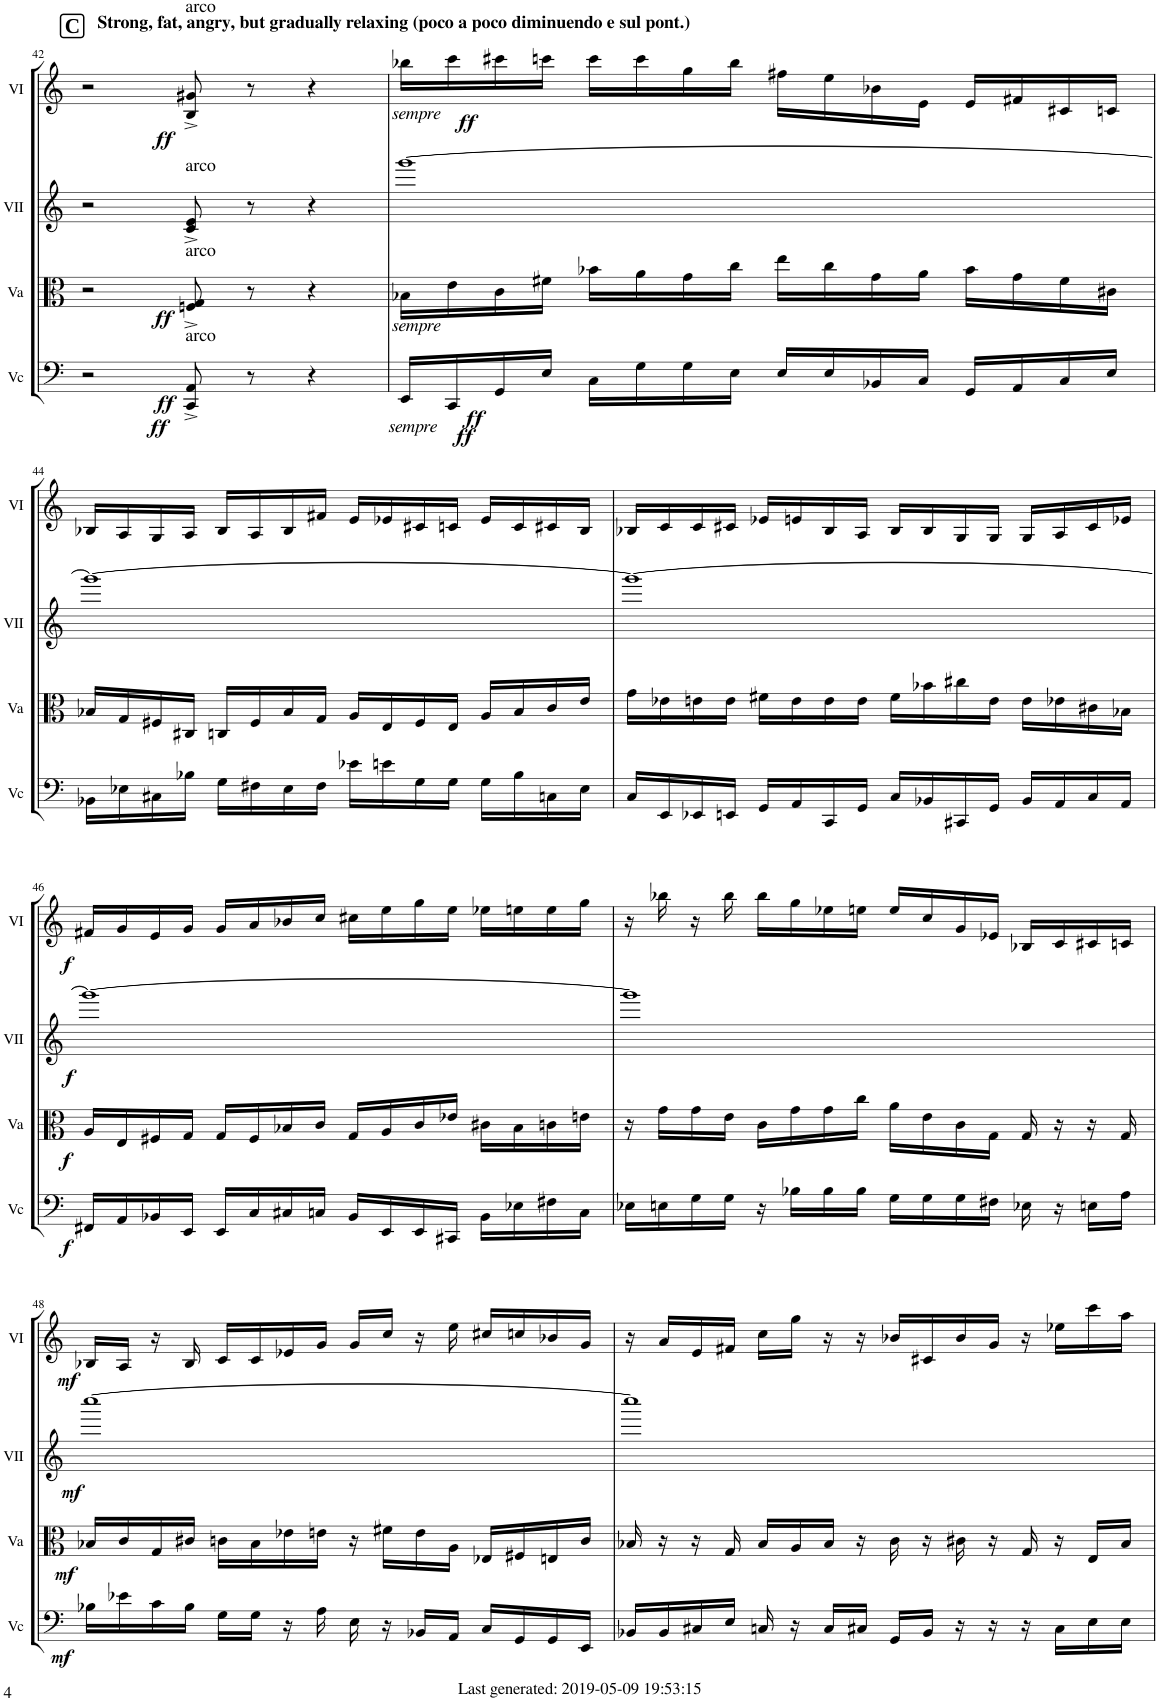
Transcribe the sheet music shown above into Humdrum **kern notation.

**kern	**dynam	**kern	**dynam	**kern	**dynam	**kern	**dynam
*part4	*part4	*part3	*part3	*part2	*part2	*part1	*part1
*staff4	*staff4	*staff3	*staff3	*staff2	*staff2	*staff1	*staff1
*I"Vc	*	*I"Va	*	*I"VII	*	*I"VI	*
*I'Vc	*	*I'Va	*	*I'VII	*	*I'VI	*
!!LO:PB:g=z
*clefF4	*	*clefC3	*	*clefG2	*	*clefG2	*
*k[]	*	*k[]	*	*k[]	*	*k[]	*
*M4/4	*	*M4/4	*	*M4/4	*	*M4/4	*
!!LO:REH:place=s1:a:B:cj:fs=14.284:t=C
=42	=42	=42	=42	=42	=42	=42	=42
!	!	!	!	!	!	!LO:TX:a:B:t=Strong, fat, angry, but gradually relaxing (poco a poco diminuendo e sul pont.)	!
2r	.	2r	.	2r	.	2r	.
!	!	!	!	!	!	!LO:TX:a:t=arco	!
!	!	!	!	!LO:TX:a:t=arco	!	!	!
!	!	!LO:TX:a:t=arco	!	!	!	!	!
!LO:TX:a:t=arco	!	!	!	!	!	!	!
!	!LO:DY:b	!	!	!	!	!	!
!	!LO:DY:n=1:b	!	!LO:DY:b	!	!	!	!LO:DY:b
8CC/^ 8AA/^	ff ff	8Fn/^ 8G/^	ff	8c/^ 8e/^	.	8B/^ 8g#X/^	ff
8r	.	8r	.	8r	.	8r	.
4r	.	4r	.	4r	.	4r	.
=43	=43	=43	=43	=43	=43	=43	=43
!	!	!	!	!	!	!LO:TX:b:i:t=sempre	!
!	!	!LO:TX:b:i:t=sempre	!	!	!	!	!
!LO:TX:b:i:t=sempre	!	!	!	!	!	!	!
16EE/LL	.	16B-X\LL	.	[1ggg	.	16bb-X\LL	.
!	!LO:DY:b	!	!	!	!	!	!LO:DY:b
16CC/	ff	16e\	.	.	.	16ccc\	ff
!	!LO:DY:b	!	!	!	!	!	!
16GG/	ff	16c\	.	.	.	16ccc#X\	.
16E/JJ	.	16f#X\JJ	.	.	.	16cccn\JJ	.
16C\LL	.	16b-X\LL	.	.	.	16ccc\LL	.
16G\	.	16a\	.	.	.	16ccc\	.
16G\	.	16g\	.	.	.	16gg\	.
16E\JJ	.	16cc\JJ	.	.	.	16bb-\JJ	.
16E/LL	.	16ee\LL	.	.	.	16ff#X\LL	.
16E/	.	16cc\	.	.	.	16ee\	.
16BB-X/	.	16g\	.	.	.	16b-X\	.
16C/JJ	.	16a\JJ	.	.	.	16e\JJ	.
16GG/LL	.	16b-\LL	.	.	.	16e/LL	.
16AA/	.	16g\	.	.	.	16f#X/	.
16C/	.	16f#\	.	.	.	16c#X/	.
16E/JJ	.	16c#X\JJ	.	.	.	16cn/JJ	.
!!LO:LB:g=z
=44	=44	=44	=44	=44	=44	=44	=44
16BB-X\LL	.	16B-X/LL	.	1ggg_	.	16B-X/LL	.
16E-X\	.	16G/	.	.	.	16A/	.
16C#X\	.	16F#X/	.	.	.	16G/	.
16B-X\JJ	.	16C#X/JJ	.	.	.	16A/JJ	.
16G\LL	.	16Cn/LL	.	.	.	16B-/LL	.
16F#X\	.	16F#/	.	.	.	16A/	.
16E-\	.	16B-/	.	.	.	16B-/	.
16F#\JJ	.	16G/JJ	.	.	.	16f#X/JJ	.
16e-X\LL	.	16A/LL	.	.	.	16e/LL	.
16en\	.	16E/	.	.	.	16e-X/	.
16G\	.	16F#/	.	.	.	16c#X/	.
16G\JJ	.	16E/JJ	.	.	.	16cn/JJ	.
16G\LL	.	16A/LL	.	.	.	16e-/LL	.
16B-\	.	16B-/	.	.	.	16c/	.
16Cn\	.	16c/	.	.	.	16c#X/	.
16E-\JJ	.	16e/JJ	.	.	.	16B-/JJ	.
=45	=45	=45	=45	=45	=45	=45	=45
16C/LL	.	16g\LL	.	1ggg_	.	16B-X/LL	.
16EE/	.	16e-X\	.	.	.	16c/	.
16EE-X/	.	16en\	.	.	.	16c/	.
16EEn/JJ	.	16e\JJ	.	.	.	16c#X/JJ	.
16GG/LL	.	16f#X\LL	.	.	.	16e-X/LL	.
16AA/	.	16e\	.	.	.	16en/	.
16CC/	.	16e\	.	.	.	16B-/	.
16GG/JJ	.	16e\JJ	.	.	.	16A/JJ	.
16C/LL	.	16f#\LL	.	.	.	16B-/LL	.
16BB-X/	.	16b-X\	.	.	.	16B-/	.
16CC#X/	.	16cc#X\	.	.	.	16G/	.
16GG/JJ	.	16e\JJ	.	.	.	16G/JJ	.
16BB-/LL	.	16e\LL	.	.	.	16G/LL	.
16AA/	.	16e-X\	.	.	.	16A/	.
16C/	.	16c#X\	.	.	.	16c#/	.
16AA/JJ	.	16B-X\JJ	.	.	.	16e-X/JJ	.
!!LO:LB:g=z
=46	=46	=46	=46	=46	=46	=46	=46
!	!LO:DY:b	!	!LO:DY:b	!	!LO:DY:b	!	!LO:DY:b
16FF#X/LL	f	16A/LL	f	1ggg_	f	16f#X/LL	f
16AA/	.	16E/	.	.	.	16g/	.
16BB-X/	.	16F#X/	.	.	.	16e/	.
16EE/JJ	.	16G/JJ	.	.	.	16g/JJ	.
16EE/LL	.	16G/LL	.	.	.	16g/LL	.
16C/	.	16F#/	.	.	.	16a/	.
16C#X/	.	16B-X/	.	.	.	16b-X/	.
16Cn/JJ	.	16c/JJ	.	.	.	16cc/JJ	.
16BB-/LL	.	16G/LL	.	.	.	16cc#X\LL	.
16EE/	.	16A/	.	.	.	16ee\	.
16EE/	.	16c/	.	.	.	16gg\	.
16CC#X/JJ	.	16e-X/JJ	.	.	.	16ee\JJ	.
16BB-\LL	.	16c#X\LL	.	.	.	16ee-X\LL	.
16E-X\	.	16B-\	.	.	.	16een\	.
16F#X\	.	16cn\	.	.	.	16ee\	.
16C\JJ	.	16en\JJ	.	.	.	16gg\JJ	.
=47	=47	=47	=47	=47	=47	=47	=47
16E-X\LL	.	16r	.	1ggg]	.	16r	.
16En\	.	16g\LL	.	.	.	16bb-X\	.
16G\	.	16g\	.	.	.	16r	.
16G\JJ	.	16e\JJ	.	.	.	16bb-\	.
16r	.	16c\LL	.	.	.	16bb-\LL	.
16B-X\LL	.	16g\	.	.	.	16gg\	.
16B-\	.	16g\	.	.	.	16ee-X\	.
16B-\JJ	.	16cc\JJ	.	.	.	16een\JJ	.
16G\LL	.	16a\LL	.	.	.	16ee/LL	.
16G\	.	16e\	.	.	.	16cc/	.
16G\	.	16c\	.	.	.	16g/	.
16F#X\JJ	.	16G\JJ	.	.	.	16e-X/JJ	.
16E-X\	.	16G/	.	.	.	16B-X/LL	.
16r	.	16r	.	.	.	16c/	.
16En\LL	.	16r	.	.	.	16c#X/	.
16A\JJ	.	16G/	.	.	.	16cn/JJ	.
!!LO:LB:g=z
=48	=48	=48	=48	=48	=48	=48	=48
!	!LO:DY:b	!	!LO:DY:b	!	!LO:DY:b	!	!LO:DY:b
16B-X\LL	mf	16B-X/LL	mf	[1cccc	mf	16B-X/LL	mf
16e-X\	.	16c/	.	.	.	16A/JJ	.
16c\	.	16G/	.	.	.	16r	.
16B-\JJ	.	16c#X/JJ	.	.	.	16B-/	.
16G\LL	.	16cn\LL	.	.	.	16c/LL	.
16G\JJ	.	16B-\	.	.	.	16c/	.
16r	.	16e-X\	.	.	.	16e-X/	.
16A\	.	16en\JJ	.	.	.	16g/JJ	.
16E\	.	16r	.	.	.	16g/LL	.
16r	.	16f#X\LL	.	.	.	16cc/JJ	.
16BB-X/LL	.	16e\	.	.	.	16r	.
16AA/JJ	.	16A\JJ	.	.	.	16ee\	.
16C/LL	.	16E-X/LL	.	.	.	16cc#X/LL	.
16GG/	.	16F#X/	.	.	.	16ccn/	.
16GG/	.	16En/	.	.	.	16b-X/	.
16EE/JJ	.	16c/JJ	.	.	.	16g/JJ	.
=49	=49	=49	=49	=49	=49	=49	=49
16BB-X/LL	.	16B-X/	.	1cccc]	.	16r	.
16BB-/	.	16r	.	.	.	16a/LL	.
16C#X/	.	16r	.	.	.	16e/	.
16E/JJ	.	16G/	.	.	.	16f#X/JJ	.
16Cn/	.	16B-/LL	.	.	.	16cc\LL	.
16r	.	16A/	.	.	.	16gg\JJ	.
16C/LL	.	16B-/JJ	.	.	.	16r	.
16C#X/JJ	.	16r	.	.	.	16r	.
16GG/LL	.	16c\	.	.	.	16b-X/LL	.
16BB-/JJ	.	16r	.	.	.	16c#X/	.
16r	.	16c#X\	.	.	.	16b-/	.
16r	.	16r	.	.	.	16g/JJ	.
16r	.	16G/	.	.	.	16r	.
16C#\LL	.	16r	.	.	.	16ee-X\LL	.
16E\	.	16E/LL	.	.	.	16ccc\	.
16E\JJ	.	16B-/JJ	.	.	.	16aa\JJ	.
=	=	=	=	=	=	=	=
*-	*-	*-	*-	*-	*-	*-	*-
